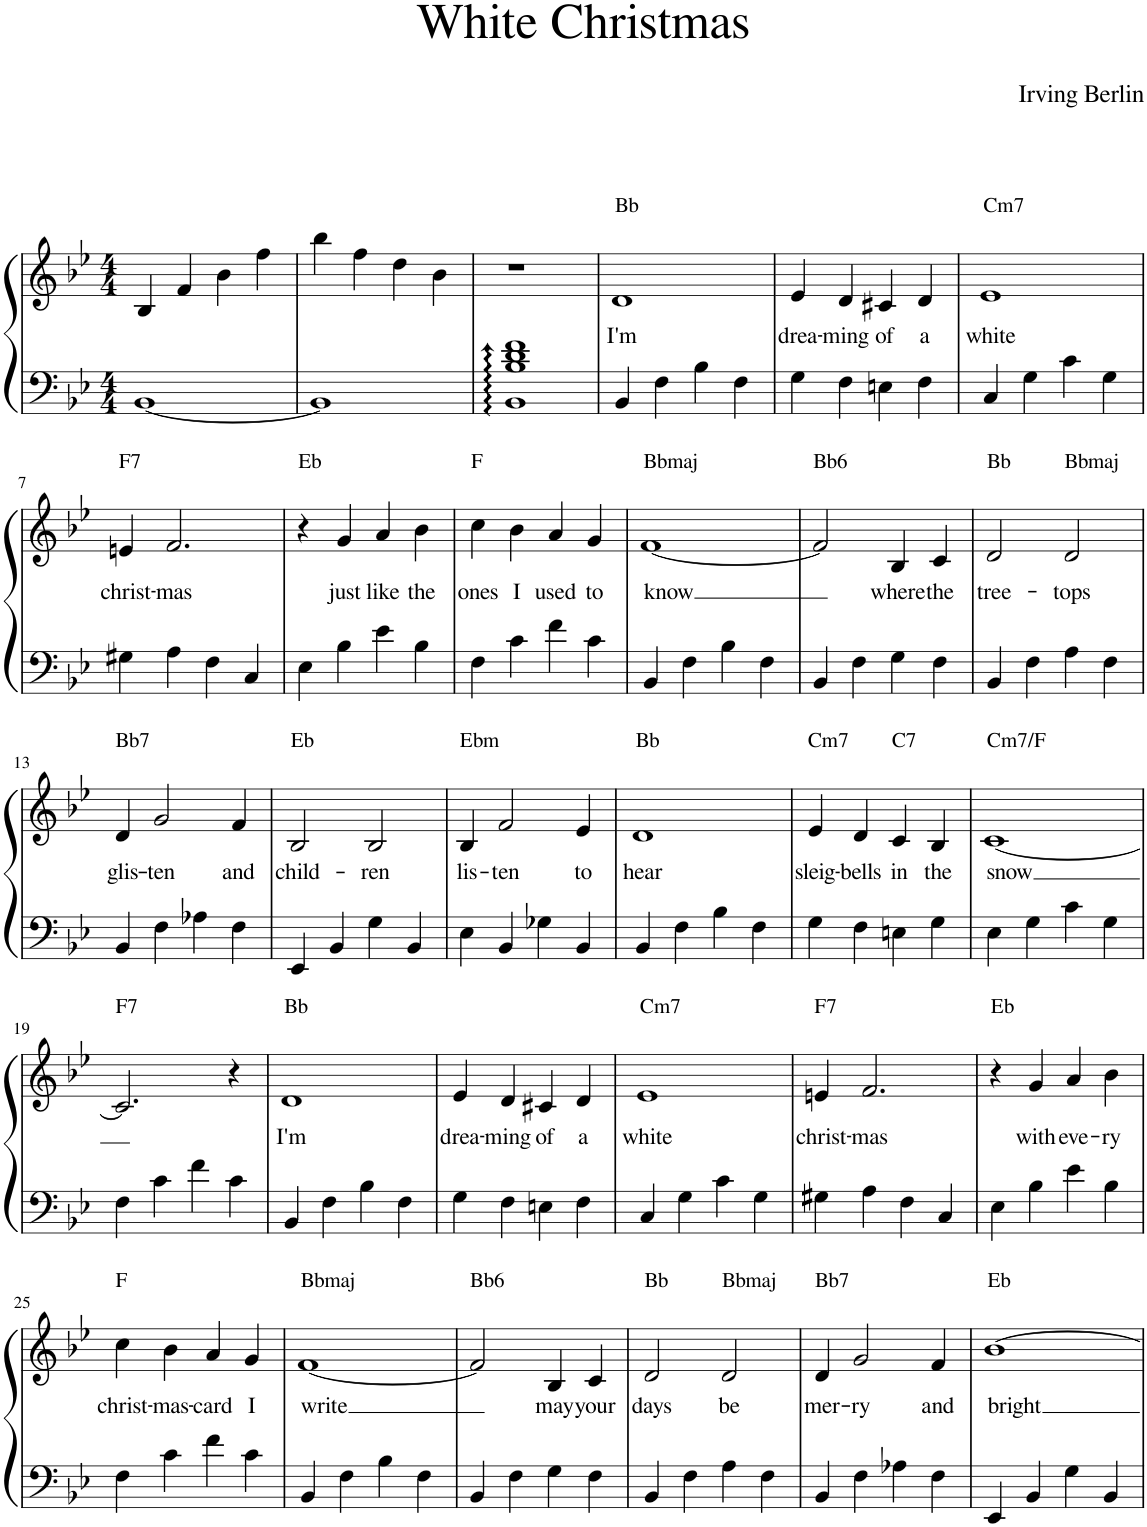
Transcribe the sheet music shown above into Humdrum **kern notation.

**kern	**kern	**text
*part1	*part1	*part1
*staff2	*staff1	*staff1
*I"Piano	*	*
*I'Pno.	*	*
*clefF4	*clefG2	*
*k[b-e-]	*k[b-e-]	*
*M4/4	*M4/4	*
=1	=1	=1
[1BB-	4B-/	.
.	4f/	.
.	4b-\	.
.	4ff\	.
=2	=2	=2
1BB-]	4bb-\	.
.	4ff\	.
.	4dd\	.
.	4b-\	.
=3	=3	=3
1BB-: 1B-: 1d: 1f:	1r	.
=4	=4	=4
!	!LO:TX:a:t=Bb	!
!	!	!LO:LY:b
4BB-/	1d	I'm
4F\	.	.
4B-\	.	.
4F\	.	.
=5	=5	=5
!	!	!LO:LY:b
4G\	4e-/	drea-
!	!	!LO:LY:b
4F\	4d/	-ming
!	!	!LO:LY:b
4En\	4c#X/	of
!	!	!LO:LY:b
4F\	4d/	a
=6	=6	=6
!	!LO:TX:a:t=Cm7	!
!	!	!LO:LY:b
4C/	1e-	white
4G\	.	.
4c\	.	.
4G\	.	.
!!LO:LB:g=z
=7	=7	=7
!	!LO:TX:a:t=F7	!
!	!	!LO:LY:b
4G#X\	4en/	christ-
!	!	!LO:LY:b
4A\	2.f/	-mas
4F\	.	.
4C/	.	.
=8	=8	=8
!	!LO:TX:a:t=Eb	!
4E-\	4r	.
!	!	!LO:LY:b
4B-\	4g/	just
!	!	!LO:LY:b
4e-\	4a/	like
!	!	!LO:LY:b
4B-\	4b-\	the
=9	=9	=9
!	!LO:TX:a:t=F	!
!	!	!LO:LY:b
4F\	4cc\	ones
!	!	!LO:LY:b
4c\	4b-\	I
!	!	!LO:LY:b
4f\	4a/	used
!	!	!LO:LY:b
4c\	4g/	to
=10	=10	=10
!	!LO:TX:a:t=Bbmaj	!
!	!	!LO:LY:b
4BB-/	[1f	know
4F\	.	.
4B-\	.	.
4F\	.	.
=11	=11	=11
!	!LO:TX:a:t=Bb6	!
4BB-/	2f/]	.
4F\	.	.
!	!	!LO:LY:b
4G\	4B-/	where
!	!	!LO:LY:b
4F\	4c/	the
=12	=12	=12
!	!LO:TX:a:t=Bb	!
!	!	!LO:LY:b
4BB-/	2d/	tree-
4F\	.	.
!	!LO:TX:a:t=Bbmaj	!
!	!	!LO:LY:b
4A\	2d/	-tops
4F\	.	.
!!LO:LB:g=z
=13	=13	=13
!	!LO:TX:a:t=Bb7	!
!	!	!LO:LY:b
4BB-/	4d/	glis-
!	!	!LO:LY:b
4F\	2g/	-ten
4A-X\	.	.
!	!	!LO:LY:b
4F\	4f/	and
=14	=14	=14
!	!LO:TX:a:t=Eb	!
!	!	!LO:LY:b
4EE-/	2B-/	child-
4BB-/	.	.
!	!	!LO:LY:b
4G\	2B-/	-ren
4BB-/	.	.
=15	=15	=15
!	!LO:TX:a:t=Ebm	!
!	!	!LO:LY:b
4E-\	4B-/	lis-
!	!	!LO:LY:b
4BB-/	2f/	-ten
4G-X\	.	.
!	!	!LO:LY:b
4BB-/	4e-/	to
=16	=16	=16
!	!LO:TX:a:t=Bb	!
!	!	!LO:LY:b
4BB-/	1d	hear
4F\	.	.
4B-\	.	.
4F\	.	.
=17	=17	=17
!	!LO:TX:a:t=Cm7	!
!	!	!LO:LY:b
4G\	4e-/	sleig-
!	!	!LO:LY:b
4F\	4d/	-bells
!	!LO:TX:a:t=C7	!
!	!	!LO:LY:b
4En\	4c/	in
!	!	!LO:LY:b
4G\	4B-/	the
=18	=18	=18
!	!LO:TX:a:t=Cm7/F	!
!	!	!LO:LY:b
4E-\	[1c	snow
4G\	.	.
4c\	.	.
4G\	.	.
!!LO:LB:g=z
=19	=19	=19
!	!LO:TX:a:t=F7	!
4F\	2.c/]	.
4c\	.	.
4f\	.	.
4c\	4r	.
=20	=20	=20
!	!LO:TX:a:t=Bb	!
!	!	!LO:LY:b
4BB-/	1d	I'm
4F\	.	.
4B-\	.	.
4F\	.	.
=21	=21	=21
!	!	!LO:LY:b
4G\	4e-/	drea-
!	!	!LO:LY:b
4F\	4d/	-ming
!	!	!LO:LY:b
4En\	4c#X/	of
!	!	!LO:LY:b
4F\	4d/	a
=22	=22	=22
!	!LO:TX:a:t=Cm7	!
!	!	!LO:LY:b
4C/	1e-	white
4G\	.	.
4c\	.	.
4G\	.	.
=23	=23	=23
!	!LO:TX:a:t=F7	!
!	!	!LO:LY:b
4G#X\	4en/	christ-
!	!	!LO:LY:b
4A\	2.f/	-mas
4F\	.	.
4C/	.	.
=24	=24	=24
!	!LO:TX:a:t=Eb	!
4E-\	4r	.
!	!	!LO:LY:b
4B-\	4g/	with
!	!	!LO:LY:b
4e-\	4a/	eve-
!	!	!LO:LY:b
4B-\	4b-\	-ry
!!LO:LB:g=z
=25	=25	=25
!	!LO:TX:a:t=F	!
!	!	!LO:LY:b
4F\	4cc\	christ-
!	!	!LO:LY:b
4c\	4b-\	-mas-
!	!	!LO:LY:b
4f\	4a/	-card
!	!	!LO:LY:b
4c\	4g/	I
=26	=26	=26
!	!LO:TX:a:t=Bbmaj	!
!	!	!LO:LY:b
4BB-/	[1f	write
4F\	.	.
4B-\	.	.
4F\	.	.
=27	=27	=27
!	!LO:TX:a:t=Bb6	!
4BB-/	2f/]	.
4F\	.	.
!	!	!LO:LY:b
4G\	4B-/	may
!	!	!LO:LY:b
4F\	4c/	your
=28	=28	=28
!	!LO:TX:a:t=Bb	!
!	!	!LO:LY:b
4BB-/	2d/	days
4F\	.	.
!	!LO:TX:a:t=Bbmaj	!
!	!	!LO:LY:b
4A\	2d/	be
4F\	.	.
=29	=29	=29
!	!LO:TX:a:t=Bb7	!
!	!	!LO:LY:b
4BB-/	4d/	mer-
!	!	!LO:LY:b
4F\	2g/	-ry
4A-X\	.	.
!	!	!LO:LY:b
4F\	4f/	and
=30	=30	=30
!	!LO:TX:a:t=Eb	!
!	!	!LO:LY:b
4EE-/	[1b-	bright
4BB-/	.	.
4G\	.	.
4BB-/	.	.
=	=	=
*-	*-	*-
